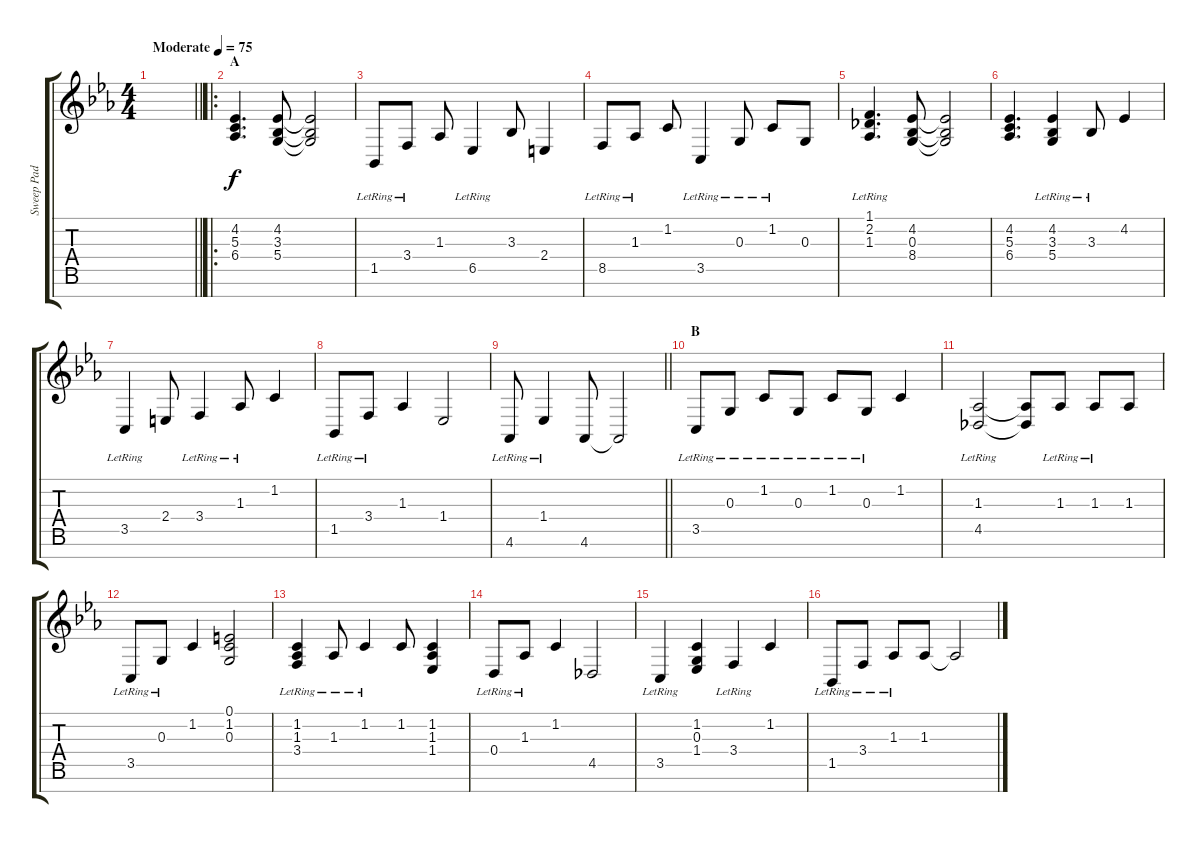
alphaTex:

\track ("Sweep Pad" "Sweep Pad") {instrument pad2warm}
\staff {score tabs}
\tuning (E4 B3 G3 D3 A2 E2 B1) {hide}
\ts (4 4)
\tempo (75 "Moderate")
\clef g2
\barLineRight lightlight
\ks eb
|
\ro
\section ("" "A")
(4.2 5.3 6.4).4{d} (4.2 3.3 5.4).8 (4.2{t} 3.3{t} 5.4{t}).2 |
1.5{lr}.8 3.4{lr}.8 1.3.8 6.5{lr}.4 3.3.8 2.4.4 |
8.5{lr}.8 1.3{lr}.8 1.2.8 3.5{lr}.4 0.3{lr}.8 1.2{lr}.8 0.3.8 |
(1.1 2.2 1.3{lr}).4{d} (4.2 0.3 8.4).8 (4.2{t} 0.3{t} 8.4{t}).2 |
(4.2 5.3 6.4).4{d} (4.2 3.3{lr} 5.4{lr}).4 3.3{lr}.8 4.2.4 |
3.5{lr}.4 2.4.8 3.4{lr}.4 1.3{lr}.8 1.2.4 |
1.5{lr}.8 3.4{lr}.8 1.3.4 1.4.2 |
\barLineRight lightlight
4.6{lr}.8 1.4{lr}.4 4.6.8 4.6{t}.2 |
\section ("" "B")
3.5{lr}.8 0.3{lr}.8 1.2{lr}.8 0.3{lr}.8 1.2{lr}.8 0.3{lr}.8 1.2.4 |
(1.3 4.5{lr}).2 (1.3{t} 4.5{t}).8 1.3{lr}.8 1.3{lr}.8 1.3.8 |
3.5{lr}.8 0.3{lr}.8 1.2.4 (0.1 1.2 0.3).2 |
(1.2{lr} 1.3{lr} 3.4{lr}).4 1.3{lr}.8 1.2{lr}.4 1.2.8 (1.2 1.3 1.4).4 |
0.4{lr}.8 1.3{lr}.8 1.2.4 4.5.2 |
3.5{lr}.4 (1.2 0.3 1.4).4 3.4{lr}.4 1.2.4 |
1.5{lr}.8 3.4{lr}.8 1.3{lr}.8 1.3.8 1.3{t}.2
